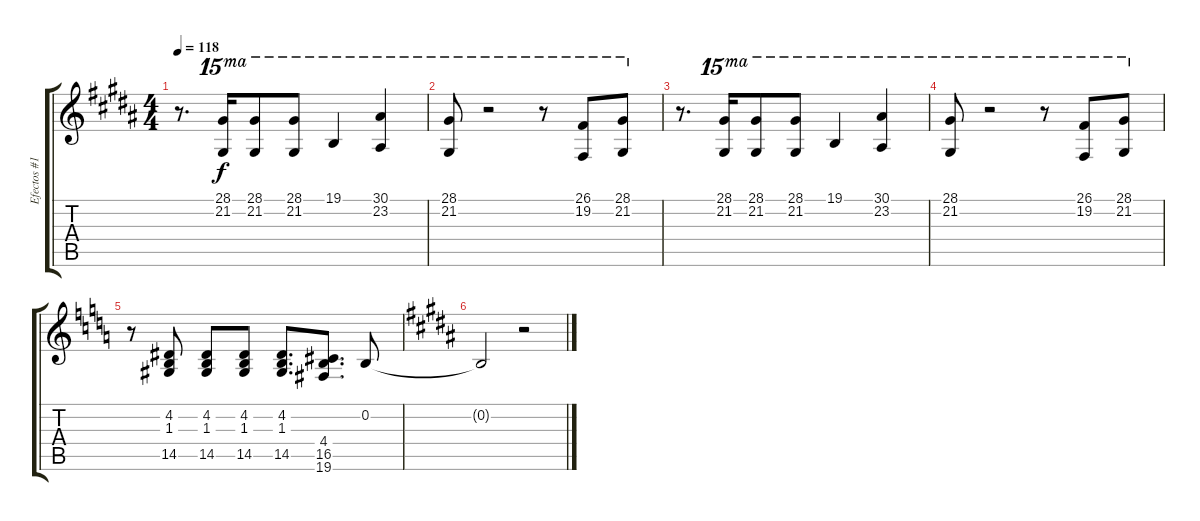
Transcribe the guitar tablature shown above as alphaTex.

\track ("Efectos #1" "Efectos #1") {instrument stringensemble2}
\staff {score tabs}
\tuning (E4 B3 G3 D3 A2 E2) {hide}
\ts (4 4)
\tempo 118
\clef g2
\ks b
r.8{d dy f} (28.1 21.2).16{ot 15ma beam merge} (28.1 21.2).8{ot 15ma} (28.1 21.2).8{ot 15ma} 19.1.4{ot 15ma} (30.1 23.2).4{ot 15ma} |
(28.1 21.2).8{ot 15ma} r.2{ot 15ma} r.8{ot 15ma} (26.1 19.2).8{ot 15ma} (28.1 21.2).8{ot 15ma} |
r.8{d} (28.1 21.2).16{ot 15ma beam merge} (28.1 21.2).8{ot 15ma} (28.1 21.2).8{ot 15ma} 19.1.4{ot 15ma} (30.1 23.2).4{ot 15ma} |
(28.1 21.2).8{ot 15ma} r.2{ot 15ma} r.8{ot 15ma} (26.1 19.2).8{ot 15ma} (28.1 21.2).8{ot 15ma} |
\ks c
r.8 (4.2 1.3 14.5).8 (4.2 1.3 14.5).8 (4.2 1.3 14.5).8 (4.2 1.3 14.5).8{d} (4.4 16.5 19.6).8{d} 0.2.8 |
\ks b
0.2{t}.2 r.2
